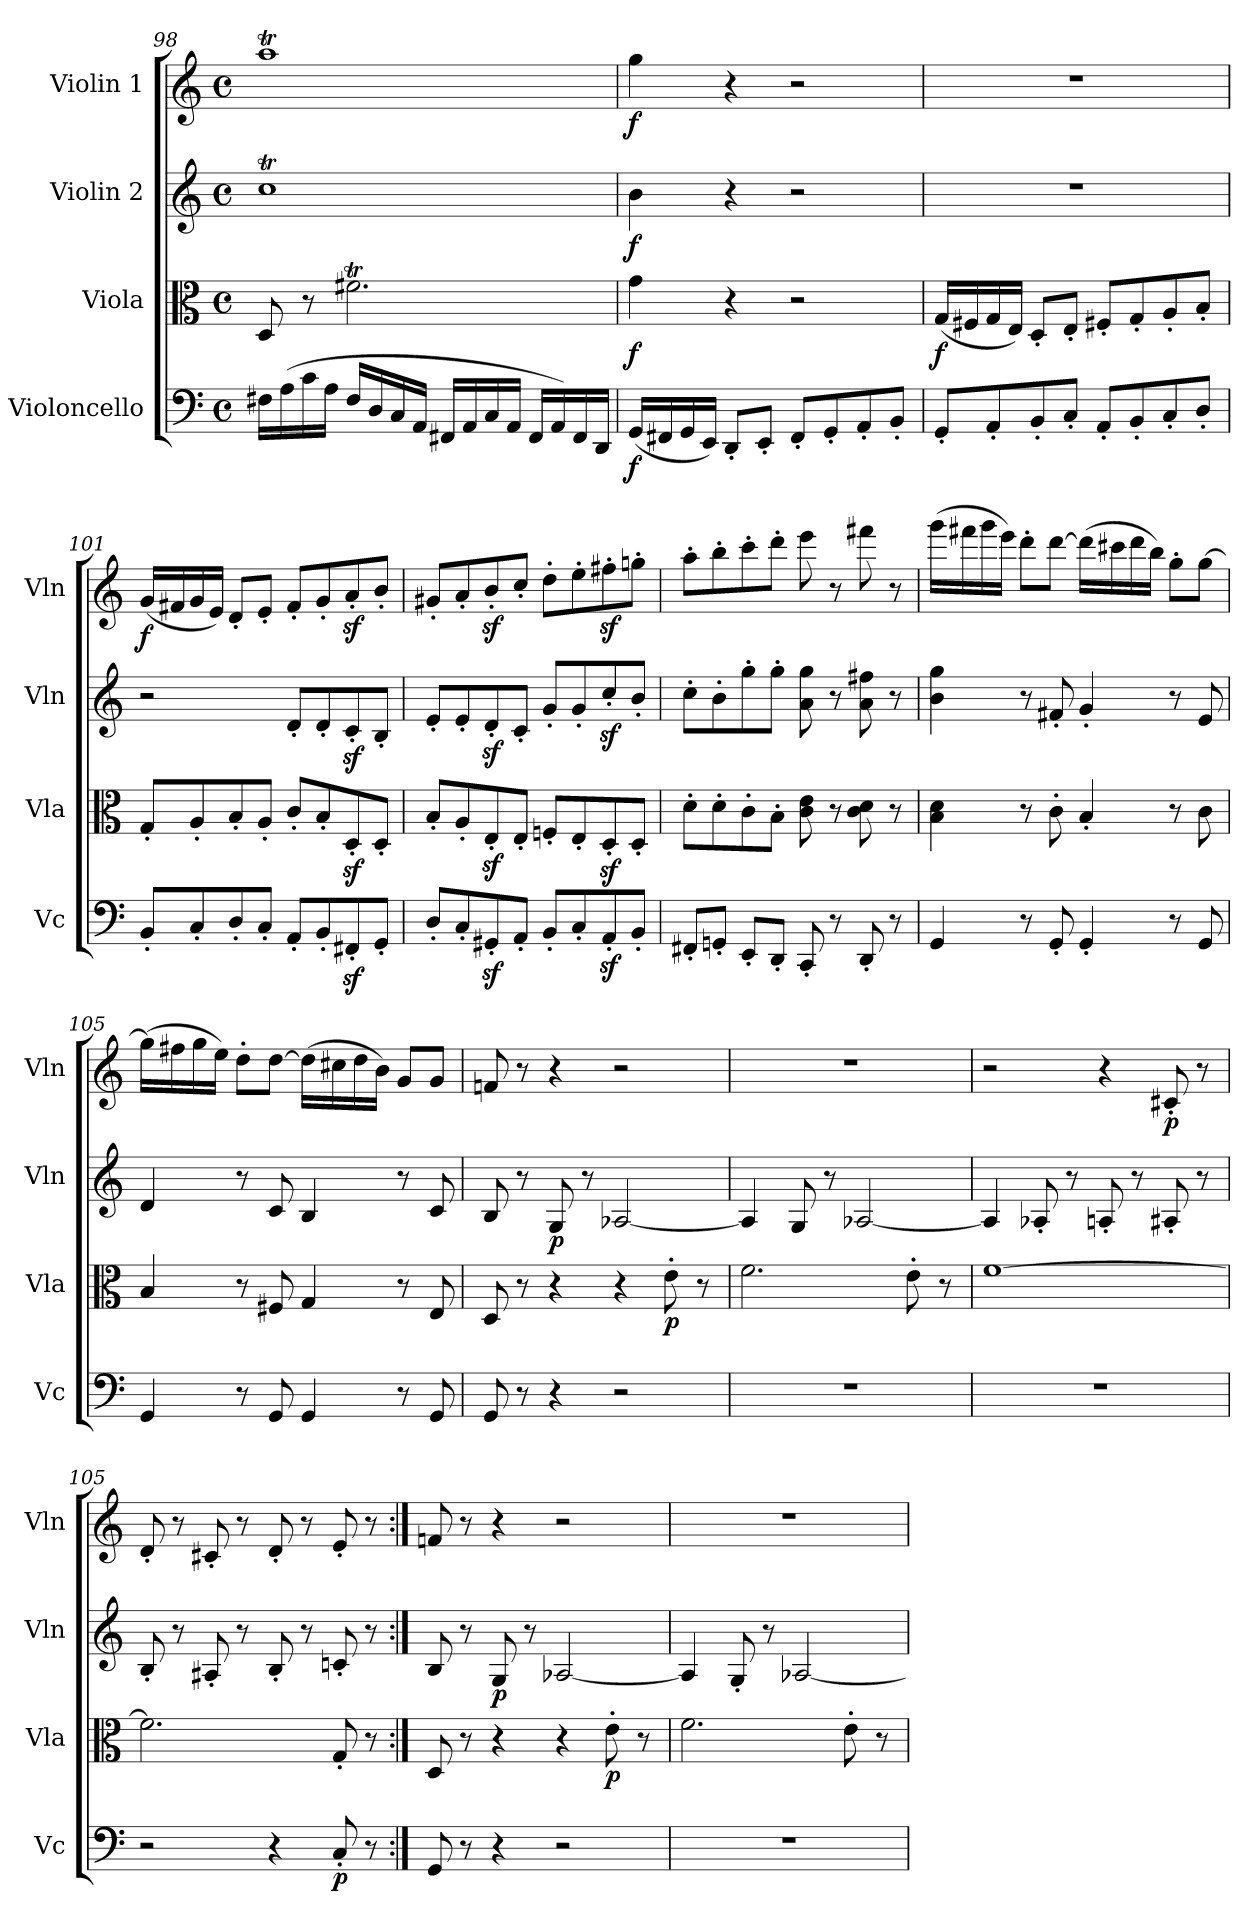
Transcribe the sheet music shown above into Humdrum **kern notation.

**kern	**dynam	**kern	**dynam	**kern	**dynam	**kern	**dynam
*part4	*part4	*part3	*part3	*part2	*part2	*part1	*part1
*staff4	*staff4	*staff3	*staff3	*staff2	*staff2	*staff1	*staff1
*I"Violoncello	*	*I"Viola	*	*I"Violin 2	*	*I"Violin 1	*
*I'Vc	*	*I'Vla	*	*I'Vln	*	*I'Vln	*
!!LO:LB:g=z
*clefF4	*	*clefC3	*	*clefG2	*	*clefG2	*
*k[]	*	*k[]	*	*k[]	*	*k[]	*
*M4/4	*	*M4/4	*	*M4/4	*	*M4/4	*
*met(c)	*	*met(c)	*	*met(c)	*	*met(c)	*
=98	=98	=98	=98	=98	=98	=98	=98
16F#X\LL	.	8D/	.	1ccT	.	1aaT	.
(>16A\	.	.	.	.	.	.	.
16c\	.	8r	.	.	.	.	.
16A\JJ	.	.	.	.	.	.	.
16F#/LL	.	2.f#Xt\	.	.	.	.	.
16D/	.	.	.	.	.	.	.
16C/	.	.	.	.	.	.	.
16AA/JJ	.	.	.	.	.	.	.
16FF#X/LL	.	.	.	.	.	.	.
16AA/	.	.	.	.	.	.	.
16C/	.	.	.	.	.	.	.
16AA/JJ	.	.	.	.	.	.	.
16FF#/LL	.	.	.	.	.	.	.
16AA/)	.	.	.	.	.	.	.
16FF#/	.	.	.	.	.	.	.
16DD/JJ	.	.	.	.	.	.	.
!!LO:PB:g=z
=99	=99	=99	=99	=99	=99	=99	=99
!	!LO:DY:b	!	!LO:DY:b	!	!LO:DY:b	!	!LO:DY:b
(<16GG/LL	f	4g\	f	4b\	f	4gg\	f
16FF#X/	.	.	.	.	.	.	.
16GG/	.	.	.	.	.	.	.
16EE/JJ)	.	.	.	.	.	.	.
8DD'/L	.	4r	.	4r	.	4r	.
8EE'/J	.	.	.	.	.	.	.
8FF#'/L	.	2r	.	2r	.	2r	.
8GG'/	.	.	.	.	.	.	.
8AA'/	.	.	.	.	.	.	.
8BB'/J	.	.	.	.	.	.	.
=100	=100	=100	=100	=100	=100	=100	=100
!	!	!	!LO:DY:b	!	!	!	!
8GG'/L	.	(16G/LL	f	1r	.	1r	.
.	.	16F#X/	.	.	.	.	.
8AA'/	.	16G/	.	.	.	.	.
.	.	16E/JJ)	.	.	.	.	.
8BB'/	.	8D'/L	.	.	.	.	.
8C'/J	.	8E'/J	.	.	.	.	.
8AA'/L	.	8F#X'/L	.	.	.	.	.
8BB'/	.	8G'/	.	.	.	.	.
8C'/	.	8A'/	.	.	.	.	.
8D'/J	.	8B'/J	.	.	.	.	.
=101	=101	=101	=101	=101	=101	=101	=101
!	!	!	!	!	!	!	!LO:DY:b
8BB'/L	.	8G'/L	.	2r	.	(16g/LL	f
.	.	.	.	.	.	16f#X/	.
8C'/	.	8A'/	.	.	.	16g/	.
.	.	.	.	.	.	16e/JJ)	.
8D'/	.	8B'/	.	.	.	8d'/L	.
8C'/J	.	8A'/J	.	.	.	8e'/J	.
8AA'/L	.	8c'/L	.	8d'/L	.	8f#'/L	.
8BB'/	.	8B'/	.	8d'/	.	8g'/	.
8FF#Xz<'/	.	8Dz<'/	.	8cz<'/	.	8az<'/	.
8GG'/J	.	8D'/J	.	8B'/J	.	8b'/J	.
=102	=102	=102	=102	=102	=102	=102	=102
8D'/L	.	8B'/L	.	8e'/L	.	8g#X'/L	.
8C'/	.	8A'/	.	8e'/	.	8a'/	.
8GG#Xz<'/	.	8Ez<'/	.	8dz<'/	.	8bz<'/	.
8AA'/J	.	8E'/J	.	8c'/J	.	8cc'/J	.
8BB'/L	.	8Fn'/L	.	8g'/L	.	8dd'\L	.
8C'/	.	8E'/	.	8g'/	.	8ee'\	.
8AAz<'/	.	8Dz<'/	.	8ccz<'/	.	8ff#Xz<'\	.
8BB'/J	.	8D'/J	.	8b'/J	.	8ggn'\J	.
=103	=103	=103	=103	=103	=103	=103	=103
8FF#X'/L	.	8d'\L	.	8cc'\L	.	8aa'\L	.
8GGn'/J	.	8d'\	.	8b'\	.	8bb'\	.
8EE'/L	.	8c'\	.	8gg'\	.	8ccc'\	.
8DD'/J	.	8B'\J	.	8gg'\J	.	8ddd'\J	.
8CC'/	.	8c\ 8e\	.	8a\ 8gg\	.	8eee\	.
8r	.	8r	.	8r	.	8r	.
8DD'/	.	8c\ 8d\	.	8a\ 8ff#X\	.	8fff#X\	.
8r	.	8r	.	8r	.	8r	.
!!LO:LB:g=z
=104	=104	=104	=104	=104	=104	=104	=104
4GG/	.	4B\ 4d\	.	4b\ 4gg\	.	(16ggg\LL	.
.	.	.	.	.	.	16fff#X\	.
.	.	.	.	.	.	16ggg\	.
.	.	.	.	.	.	16eee\JJ)	.
8r	.	8r	.	8r	.	8ddd'\L	.
8GG'/	.	8c'\	.	8f#X'/	.	[8ddd\J	.
4GG'/	.	4B'/	.	4g'/	.	(16ddd\LL]	.
.	.	.	.	.	.	16ccc#X\	.
.	.	.	.	.	.	16ddd\	.
.	.	.	.	.	.	16bb\JJ)	.
8r	.	8r	.	8r	.	8gg'\L	.
8GG/	.	8c\	.	8e/	.	[>8gg\J	.
!!LO:LB:g=z
=105	=105	=105	=105	=105	=105	=105	=105
4GG/	.	4B/	.	4d/	.	(16gg\LL]	.
.	.	.	.	.	.	16ff#X\	.
.	.	.	.	.	.	16gg\	.
.	.	.	.	.	.	16ee\JJ)	.
8r	.	8r	.	8r	.	8dd'\L	.
8GG/	.	8F#X/	.	8c/	.	[>8dd\J	.
4GG/	.	4G/	.	4B/	.	(16dd\LL]	.
.	.	.	.	.	.	16cc#X\	.
.	.	.	.	.	.	16dd\	.
.	.	.	.	.	.	16b\JJ)	.
8r	.	8r	.	8r	.	8g/L	.
8GG/	.	8E/	.	8c/	.	8g/J	.
=105X2	=105X2	=105X2	=105X2	=105X2	=105X2	=105X2	=105X2
8GG/	.	8D/	.	8B/	.	8fn/	.
8r	.	8r	.	8r	.	8r	.
!	!	!	!	!	!LO:DY:b	!	!
4r	.	4r	.	8G/	p	4r	.
.	.	.	.	8r	.	.	.
2r	.	4r	.	[<2A-X/	.	2r	.
!	!	!	!LO:DY:b	!	!	!	!
.	.	8e'\	p	.	.	.	.
.	.	8r	.	.	.	.	.
=105X3	=105X3	=105X3	=105X3	=105X3	=105X3	=105X3	=105X3
1r	.	2.f\	.	4A-/]	.	1r	.
.	.	.	.	8G/	.	.	.
.	.	.	.	8r	.	.	.
.	.	.	.	[<2A-X/	.	.	.
.	.	8e'\	.	.	.	.	.
.	.	8r	.	.	.	.	.
=105X4	=105X4	=105X4	=105X4	=105X4	=105X4	=105X4	=105X4
1r	.	[>1f	.	4A-/]	.	2r	.
.	.	.	.	8A-X'/	.	.	.
.	.	.	.	8r	.	.	.
.	.	.	.	8An'/	.	4r	.
.	.	.	.	8r	.	.	.
!	!	!	!	!	!	!	!LO:DY:b
.	.	.	.	8A#X'/	.	8c#X'/	p
.	.	.	.	8r	.	8r	.
=105X5	=105X5	=105X5	=105X5	=105X5	=105X5	=105X5	=105X5
2r	.	2.f\]	.	8B'/	.	8d'/	.
.	.	.	.	8r	.	8r	.
.	.	.	.	8A#X'/	.	8c#X'/	.
.	.	.	.	8r	.	8r	.
4r	.	.	.	8B'/	.	8d'/	.
.	.	.	.	8r	.	8r	.
!	!LO:DY:b	!	!	!	!	!	!
8C'/	p	8G'/	.	8cn'/	.	8e'/	.
8r	.	8r	.	8r	.	8r	.
=106:|!	=106:|!	=106:|!	=106:|!	=106:|!	=106:|!	=106:|!	=106:|!
8GG/	.	8D/	.	8B/	.	8fn/	.
8r	.	8r	.	8r	.	8r	.
!	!	!	!	!	!LO:DY:b	!	!
4r	.	4r	.	8G/	p	4r	.
.	.	.	.	8r	.	.	.
2r	.	4r	.	[<2A-X/	.	2r	.
!	!	!	!LO:DY:b	!	!	!	!
.	.	8e'\	p	.	.	.	.
.	.	8r	.	.	.	.	.
!!LO:LB:g=z
=107	=107	=107	=107	=107	=107	=107	=107
1r	.	2.f\	.	4A-/]	.	1r	.
.	.	.	.	8G'/	.	.	.
.	.	.	.	8r	.	.	.
.	.	.	.	[2A-X/	.	.	.
.	.	8e'\	.	.	.	.	.
.	.	8r	.	.	.	.	.
=	=	=	=	=	=	=	=
*-	*-	*-	*-	*-	*-	*-	*-
